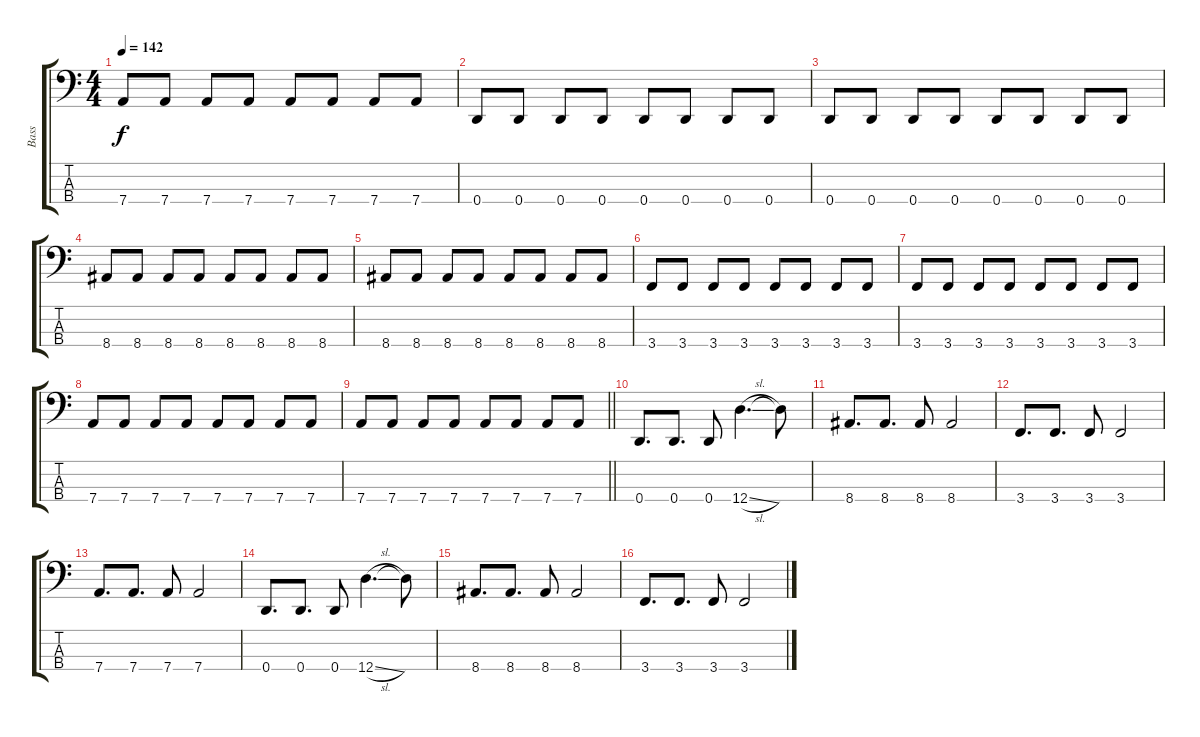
\track ("Bass" "Bass") {instrument electricbassfinger}
\staff {score tabs}
\tuning (G2 D2 A1 D1) {hide}
\ts (4 4)
\tempo 142
\clef f4
\ks c
7.4.8{dy f} 7.4.8 7.4.8 7.4.8 7.4.8 7.4.8 7.4.8 7.4.8 |
0.4.8 0.4.8 0.4.8 0.4.8 0.4.8 0.4.8 0.4.8 0.4.8 |
0.4.8 0.4.8 0.4.8 0.4.8 0.4.8 0.4.8 0.4.8 0.4.8 |
8.4.8 8.4.8 8.4.8 8.4.8 8.4.8 8.4.8 8.4.8 8.4.8 |
8.4.8 8.4.8 8.4.8 8.4.8 8.4.8 8.4.8 8.4.8 8.4.8 |
3.4.8 3.4.8 3.4.8 3.4.8 3.4.8 3.4.8 3.4.8 3.4.8 |
3.4.8 3.4.8 3.4.8 3.4.8 3.4.8 3.4.8 3.4.8 3.4.8 |
7.4.8 7.4.8 7.4.8 7.4.8 7.4.8 7.4.8 7.4.8 7.4.8 |
\barLineRight lightlight
7.4.8 7.4.8 7.4.8 7.4.8 7.4.8 7.4.8 7.4.8 7.4.8 |
\section ("" "")
0.4.8{d} 0.4.8{d} 0.4.8 12.4{sl}.4{d} 12.4{t}.8 |
8.4.8{d} 8.4.8{d} 8.4.8 8.4.2 |
3.4.8{d} 3.4.8{d} 3.4.8 3.4.2 |
7.4.8{d} 7.4.8{d} 7.4.8 7.4.2 |
0.4.8{d} 0.4.8{d} 0.4.8 12.4{sl}.4{d} 12.4{t}.8 |
8.4.8{d} 8.4.8{d} 8.4.8 8.4.2 |
3.4.8{d} 3.4.8{d} 3.4.8 3.4.2
